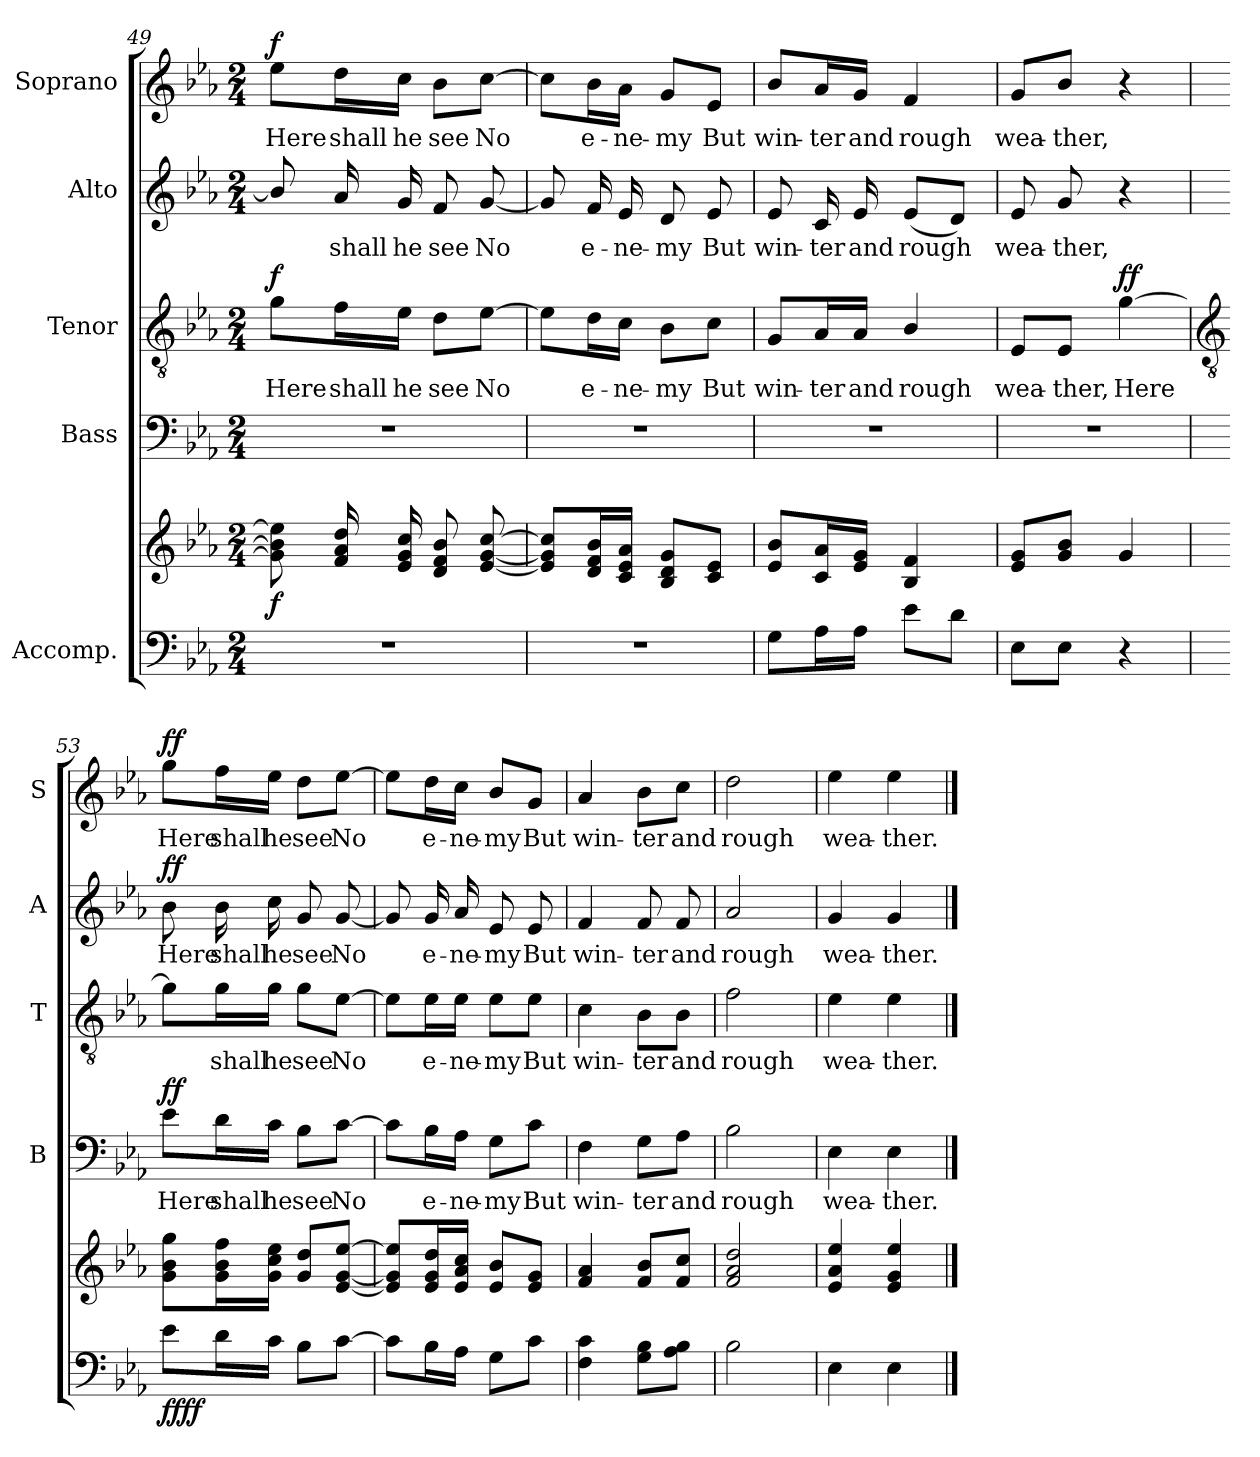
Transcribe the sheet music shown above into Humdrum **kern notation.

**kern	**kern	**dynam	**kern	**text	**dynam	**kern	**text	**dynam	**kern	**text	**dynam	**kern	**text	**dynam
*part5	*part5	*part5	*part4	*part4	*part4	*part3	*part3	*part3	*part2	*part2	*part2	*part1	*part1	*part1
*staff6	*staff5	*staff5/6	*staff4	*staff4	*staff4	*staff3	*staff3	*staff3	*staff2	*staff2	*staff2	*staff1	*staff1	*staff1
*I"Accomp.	*	*	*I"Bass	*	*	*I"Tenor	*	*	*I"Alto	*	*	*I"Soprano	*	*
*	*	*	*I'B	*	*	*I'T	*	*	*I'A	*	*	*I'S	*	*
!!LO:LB:g=z
*clefF4	*clefG2	*	*clefF4	*	*	*clefGv2	*	*	*clefG2	*	*	*clefG2	*	*
*k[b-e-a-]	*k[b-e-a-]	*	*k[b-e-a-]	*	*	*k[b-e-a-]	*	*	*k[b-e-a-]	*	*	*k[b-e-a-]	*	*
*E-:	*E-:	*	*E-:	*	*	*E-:	*	*	*E-:	*	*	*E-:	*	*
*M2/4	*M2/4	*	*M2/4	*	*	*M2/4	*	*	*M2/4	*	*	*M2/4	*	*
=49	=49	=49	=49	=49	=49	=49	=49	=49	=49	=49	=49	=49	=49	=49
!LO:N:vis=1	!	!LO:DY:b	!LO:N:vis=1	!	!	!	!LO:LY:b	!LO:DY:b	!	!	!	!	!LO:LY:b	!LO:DY:b
2r	8g] 8b-] 8ee-]	f	2r	.	.	8g\L	Here	f	8b-/]	.	.	8ee-\L	Here	f
!	!	!	!	!	!	!	!LO:LY:b	!	!	!LO:LY:b	!	!	!LO:LY:b	!
.	16f 16a- 16dd	.	.	.	.	16f\L	shall	.	16a-	shall	.	16dd\L	shall	.
!	!	!	!	!	!	!	!LO:LY:b	!	!	!LO:LY:b	!	!	!LO:LY:b	!
.	16e- 16g 16cc	.	.	.	.	16e-\JJ	he	.	16g	he	.	16cc\JJ	he	.
!	!	!	!	!	!	!	!LO:LY:b	!	!	!LO:LY:b	!	!	!LO:LY:b	!
.	8d 8f 8b-	.	.	.	.	8d\L	see	.	8f	see	.	8b-\L	see	.
!	!	!	!	!	!	!	!LO:LY:b	!	!	!LO:LY:b	!	!	!LO:LY:b	!
.	[8e- [8g [8cc	.	.	.	.	[8e-\J	No	.	[8g	No	.	[8cc\J	No	.
=50	=50	=50	=50	=50	=50	=50	=50	=50	=50	=50	=50	=50	=50	=50
!LO:N:vis=1	!	!	!LO:N:vis=1	!	!	!	!	!	!	!	!	!	!	!
2r	8e-] 8g] 8cc]L	.	2r	.	.	8e-\L]	.	.	8g]	.	.	8cc\L]	.	.
!	!	!	!	!	!	!	!LO:LY:b	!	!	!LO:LY:b	!	!	!LO:LY:b	!
.	16d 16f 16b-L	.	.	.	.	16d\L	e-	.	16f	e-	.	16b-\L	e-	.
!	!	!	!	!	!	!	!LO:LY:b	!	!	!LO:LY:b	!	!	!LO:LY:b	!
.	16c 16e- 16a-JJ	.	.	.	.	16c\JJ	-ne-	.	16e-	-ne-	.	16a-\JJ	-ne-	.
!	!	!	!	!	!	!	!LO:LY:b	!	!	!LO:LY:b	!	!	!LO:LY:b	!
.	8B- 8d 8gL	.	.	.	.	8B-\L	-my	.	8d	-my	.	8g/L	-my	.
!	!	!	!	!	!	!	!LO:LY:b	!	!	!LO:LY:b	!	!	!LO:LY:b	!
.	8c 8e-J	.	.	.	.	8c\J	But	.	8e-	But	.	8e-/J	But	.
=51	=51	=51	=51	=51	=51	=51	=51	=51	=51	=51	=51	=51	=51	=51
!	!	!	!LO:N:vis=1	!	!	!	!LO:LY:b	!	!	!LO:LY:b	!	!	!LO:LY:b	!
8GL	8e- 8b-L	.	2r	.	.	8G/L	win-	.	8e-	win-	.	8b-/L	win-	.
!	!	!	!	!	!	!	!LO:LY:b	!	!	!LO:LY:b	!	!	!LO:LY:b	!
16A-L	16c 16a-L	.	.	.	.	16A-/L	-ter	.	16c	-ter	.	16a-/L	-ter	.
!	!	!	!	!	!	!	!LO:LY:b	!	!	!LO:LY:b	!	!	!LO:LY:b	!
16A-JJ	16e- 16gJJ	.	.	.	.	16A-/JJ	and	.	16e-	and	.	16g/JJ	and	.
!	!	!	!	!	!	!	!LO:LY:b	!	!	!LO:LY:b	!	!	!LO:LY:b	!
8e-L	4B- 4f	.	.	.	.	4B-/	rough	.	(<8e-L	rough	.	4f	rough	.
8dJ	.	.	.	.	.	.	.	.	8dJ)	.	.	.	.	.
=52	=52	=52	=52	=52	=52	=52	=52	=52	=52	=52	=52	=52	=52	=52
!	!	!	!LO:N:vis=1	!	!	!	!LO:LY:b	!	!	!LO:LY:b	!	!	!LO:LY:b	!
8E-L	8e- 8gL	.	2r	.	.	8E-/L	wea-	.	8e-	wea-	.	8g/L	wea-	.
!	!	!	!	!	!	!	!LO:LY:b	!	!	!LO:LY:b	!	!	!LO:LY:b	!
8E-J	8g 8b-J	.	.	.	.	8E-/J	-ther,	.	8g	-ther,	.	8b-/J	-ther,	.
!	!	!	!	!	!	!	!LO:LY:b	!LO:DY:b	!	!	!	!	!	!
4r	4g	.	.	.	.	[4g	Here	ff	4r	.	.	4r	.	.
!!LO:LB:g=z
=53	=53	=53	=53	=53	=53	=53	=53	=53	=53	=53	=53	=53	=53	=53
*	*	*	*	*	*	*clefGv2	*	*	*	*	*	*	*	*
!	!	!LO:DY:b=2	!	!LO:LY:b	!	!	!	!	!	!LO:LY:b	!	!	!LO:LY:b	!
!	!	!LO:DY:n=1:b	!	!	!LO:DY:b	!	!	!	!	!	!LO:DY:b	!	!	!LO:DY:b
8e-L	8g 8b- 8ggL	ff ff	8e-\L	Here	ff	8g\L]	.	.	8b-	Here	ff	8gg\L	Here	ff
!	!	!	!	!LO:LY:b	!	!	!LO:LY:b	!	!	!LO:LY:b	!	!	!LO:LY:b	!
16dL	16g 16b- 16ffL	.	16d\L	shall	.	16g\L	shall	.	16b-	shall	.	16ff\L	shall	.
!	!	!	!	!LO:LY:b	!	!	!LO:LY:b	!	!	!LO:LY:b	!	!	!LO:LY:b	!
16cJJ	16g 16cc 16ee-JJ	.	16c\JJ	he	.	16g\JJ	he	.	16cc	he	.	16ee-\JJ	he	.
!	!	!	!	!LO:LY:b	!	!	!LO:LY:b	!	!	!LO:LY:b	!	!	!LO:LY:b	!
8B-L	8g 8ddL	.	8B-\L	see	.	8g\L	see	.	8g	see	.	8dd\L	see	.
!	!	!	!	!LO:LY:b	!	!	!LO:LY:b	!	!	!LO:LY:b	!	!	!LO:LY:b	!
[8cJ	[8e- [8g [8ee-J	.	[8c\J	No	.	[8e-\J	No	.	[8g	No	.	[8ee-\J	No	.
=54	=54	=54	=54	=54	=54	=54	=54	=54	=54	=54	=54	=54	=54	=54
8cL]	8e-] 8g] 8ee-]L	.	8c\L]	.	.	8e-\L]	.	.	8g]	.	.	8ee-\L]	.	.
!	!	!	!	!LO:LY:b	!	!	!LO:LY:b	!	!	!LO:LY:b	!	!	!LO:LY:b	!
16B-L	16e- 16g 16ddL	.	16B-\L	e-	.	16e-\L	e-	.	16g	e-	.	16dd\L	e-	.
!	!	!	!	!LO:LY:b	!	!	!LO:LY:b	!	!	!LO:LY:b	!	!	!LO:LY:b	!
16A-JJ	16e- 16a- 16ccJJ	.	16A-\JJ	-ne-	.	16e-\JJ	-ne-	.	16a-	-ne-	.	16cc\JJ	-ne-	.
!	!	!	!	!LO:LY:b	!	!	!LO:LY:b	!	!	!LO:LY:b	!	!	!LO:LY:b	!
8GL	8e- 8b-L	.	8G\L	-my	.	8e-\L	-my	.	8e-	-my	.	8b-/L	-my	.
!	!	!	!	!LO:LY:b	!	!	!LO:LY:b	!	!	!LO:LY:b	!	!	!LO:LY:b	!
8cJ	8e- 8gJ	.	8c\J	But	.	8e-\J	But	.	8e-	But	.	8g/J	But	.
=55	=55	=55	=55	=55	=55	=55	=55	=55	=55	=55	=55	=55	=55	=55
!	!	!	!	!LO:LY:b	!	!	!LO:LY:b	!	!	!LO:LY:b	!	!	!LO:LY:b	!
4F 4c	4f 4a-	.	4F	win-	.	4c	win-	.	4f	win-	.	4a-	win-	.
!	!	!	!	!LO:LY:b	!	!	!LO:LY:b	!	!	!LO:LY:b	!	!	!LO:LY:b	!
8G 8B-L	8f 8b-L	.	8G\L	-ter	.	8B-\L	-ter	.	8f	-ter	.	8b-\L	-ter	.
!	!	!	!	!LO:LY:b	!	!	!LO:LY:b	!	!	!LO:LY:b	!	!	!LO:LY:b	!
8A- 8B-J	8f 8ccJ	.	8A-\J	and	.	8B-\J	and	.	8f	and	.	8cc\J	and	.
=56	=56	=56	=56	=56	=56	=56	=56	=56	=56	=56	=56	=56	=56	=56
!	!	!	!	!LO:LY:b	!	!	!LO:LY:b	!	!	!LO:LY:b	!	!	!LO:LY:b	!
2B-	2f 2a- 2dd	.	2B-	rough	.	2f	rough	.	2a-	rough	.	2dd	rough	.
=57	=57	=57	=57	=57	=57	=57	=57	=57	=57	=57	=57	=57	=57	=57
!	!	!	!	!LO:LY:b	!	!	!LO:LY:b	!	!	!LO:LY:b	!	!	!LO:LY:b	!
4E-	4e- 4a- 4ee-	.	4E-	wea-	.	4e-	wea-	.	4g	wea-	.	4ee-	wea-	.
!	!	!	!	!LO:LY:b	!	!	!LO:LY:b	!	!	!LO:LY:b	!	!	!LO:LY:b	!
4E-	4e- 4g 4ee-	.	4E-	-ther.	.	4e-	-ther.	.	4g	-ther.	.	4ee-	-ther.	.
==	==	==	==	==	==	==	==	==	==	==	==	==	==	==
*-	*-	*-	*-	*-	*-	*-	*-	*-	*-	*-	*-	*-	*-	*-
